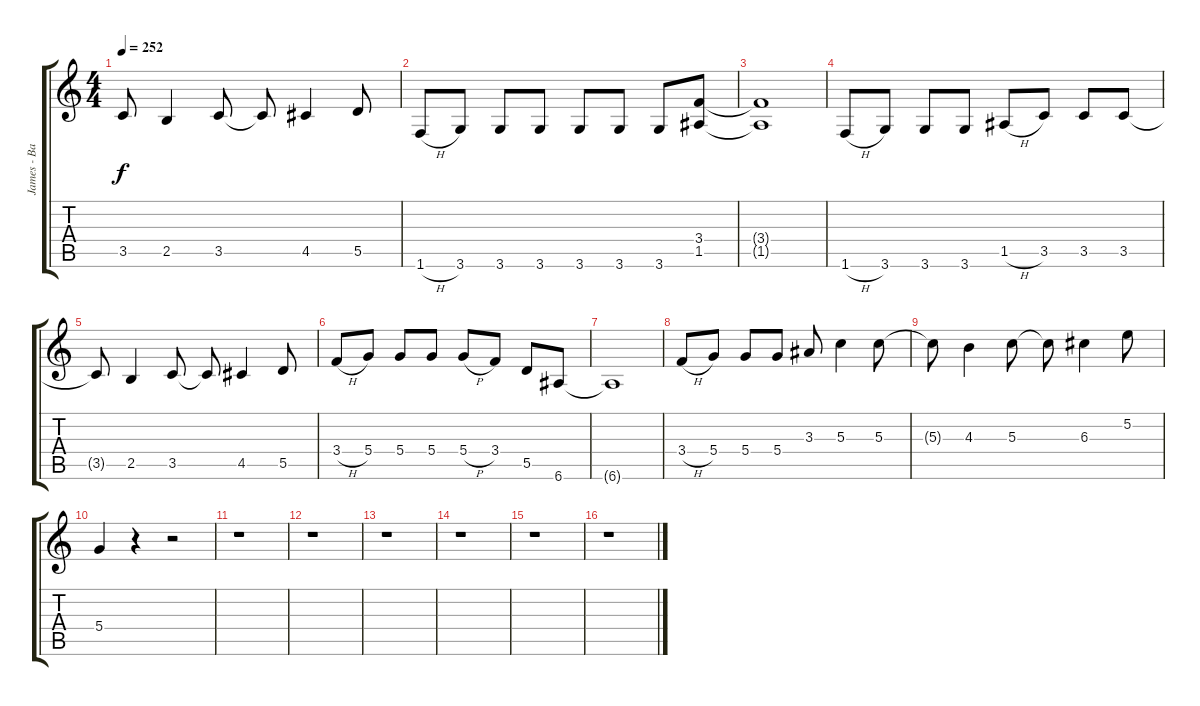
\track ("James - Back Guitar" "James - Ba") {instrument distortionguitar}
\staff {score tabs}
\tuning (E4 B3 G3 D3 A2 E2) {hide}
\ts (4 4)
\tempo 252
\clef g2
\ks c
3.5{t}.8{dy f} 2.5.4 3.5.8 3.5{t}.8 4.5.4 5.5.8 |
1.6{h}.8 3.6.8 3.6.8 3.6.8 3.6.8 3.6.8 3.6.8 (3.4 1.5).8 |
(3.4{t} 1.5{t}).1 |
1.6{h}.8 3.6.8 3.6.8 3.6.8 1.5{h}.8 3.5.8 3.5.8 3.5.8 |
3.5{t}.8 2.5.4 3.5.8 3.5{t}.8 4.5.4 5.5.8 |
3.4{h}.8 5.4.8 5.4.8 5.4.8 5.4{h}.8 3.4.8 5.5.8 6.6.8 |
6.6{t}.1 |
3.4{h}.8 5.4.8 5.4.8 5.4.8 3.3.8 5.3.4 5.3.8 |
5.3{t}.8 4.3.4 5.3.8 5.3{t}.8 6.3.4 5.2.8 |
5.4.4 r.4 r.2 |
r.1 |
r.1 |
r.1 |
r.1 |
r.1 |
r.1
